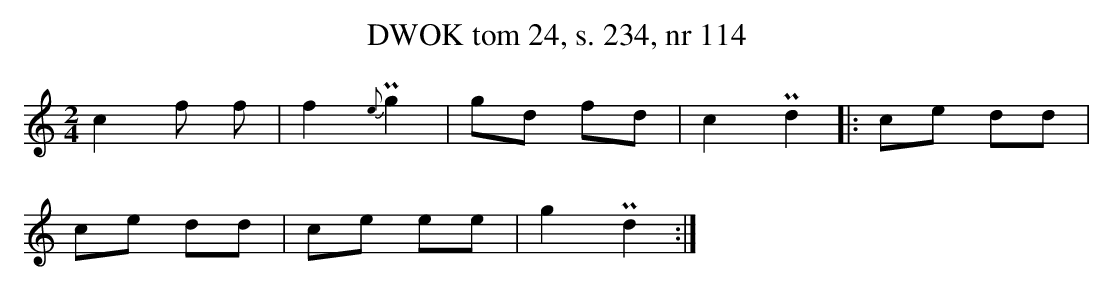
X:1
T: DWOK tom 24, s. 234, nr 114
L: 1/16
M: 2/4
K: C
c4 f2 f2 | f4 {e}Pg4 | g2d2 f2d2 | c4 Pd4 |: c2e2 d2d2 |
c2e2 d2d2 | c2e2 e2e2 | g4 Pd4 :|
